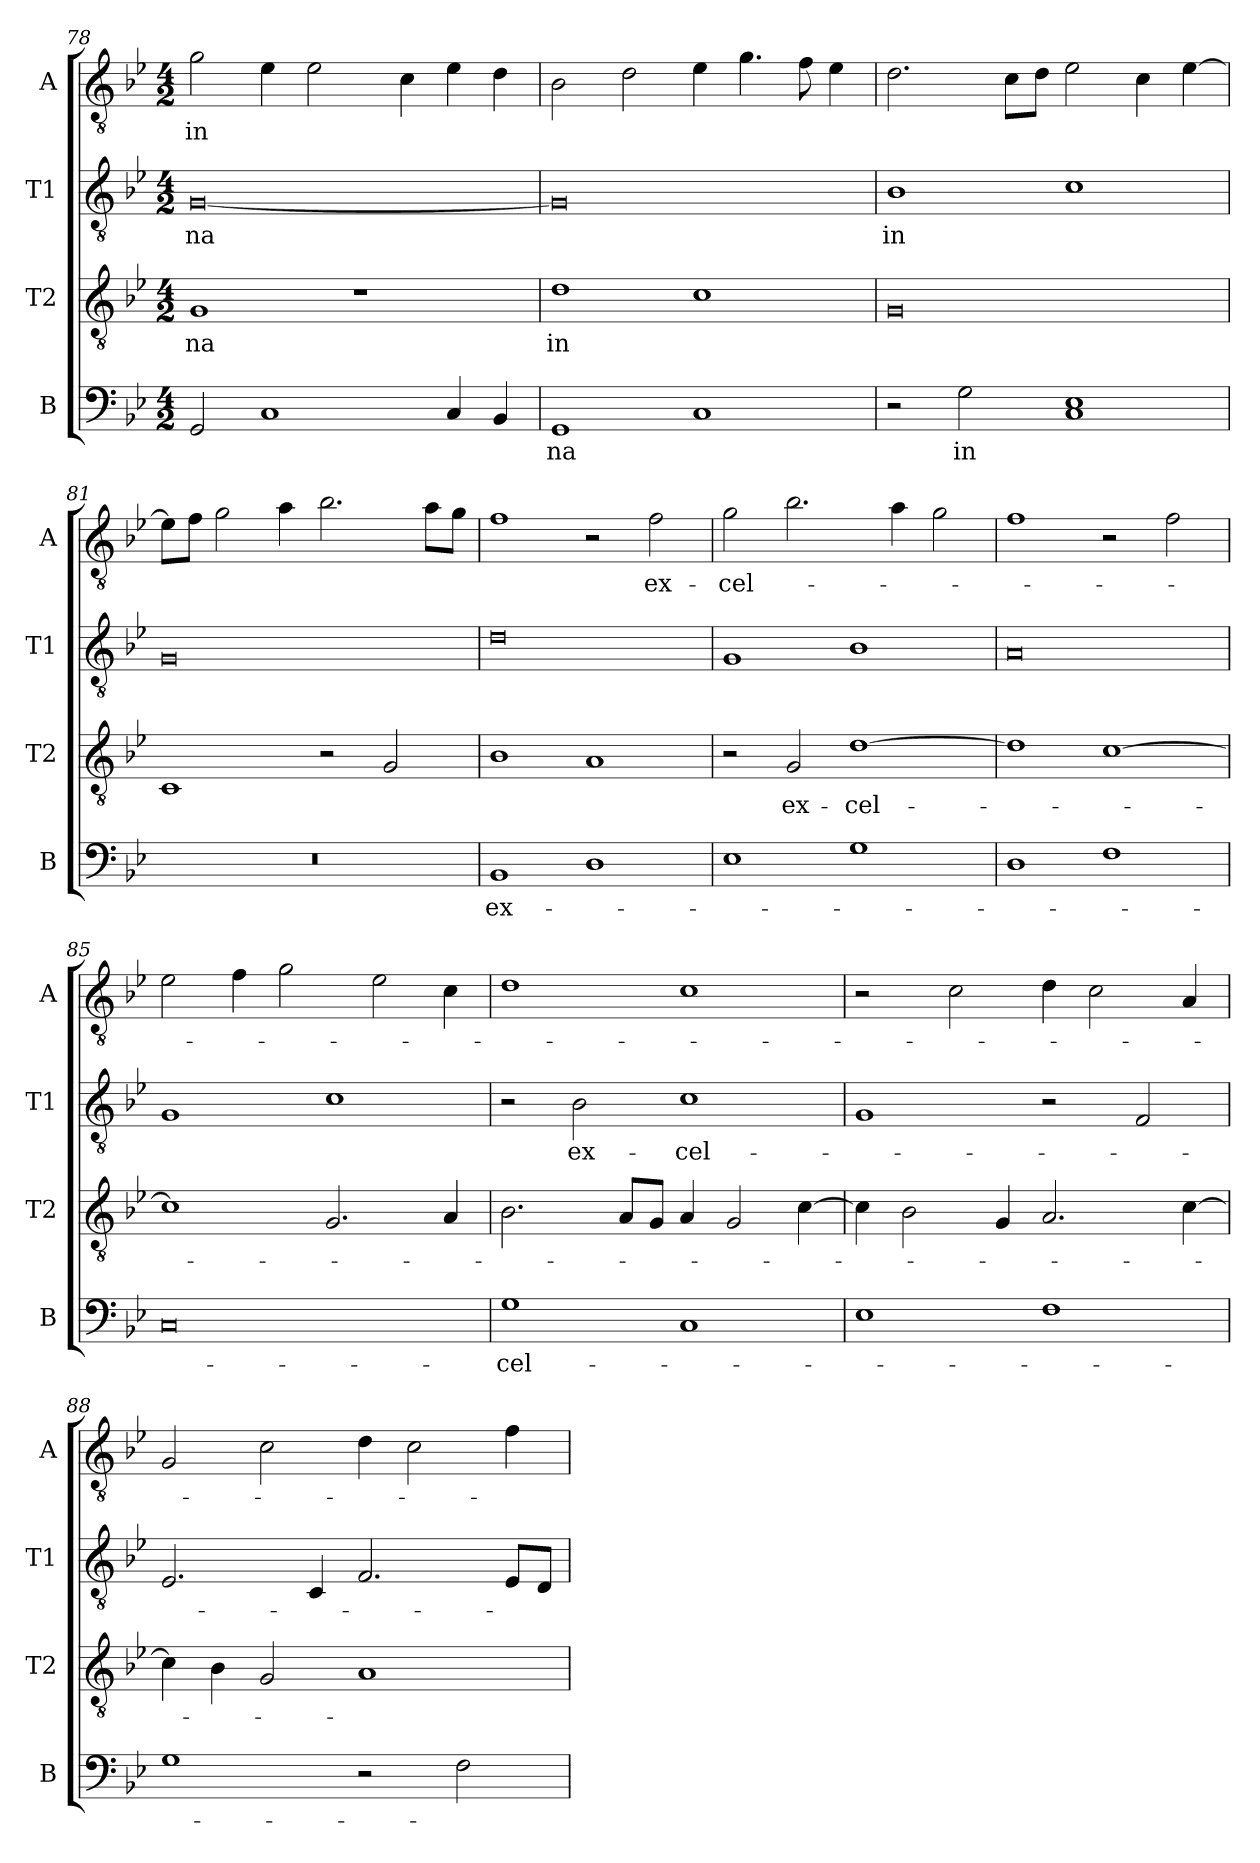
**kern	**text	**kern	**text	**kern	**text	**kern	**text
*part4	*part4	*part3	*part3	*part2	*part2	*part1	*part1
*staff4	*staff4	*staff3	*staff3	*staff2	*staff2	*staff1	*staff1
*I"B	*	*I"T2	*	*I"T1	*	*I"A	*
*I'B	*	*I'T2	*	*I'T1	*	*I'A	*
*clefF4	*	*clefGv2	*	*clefGv2	*	*clefGv2	*
*k[b-e-]	*	*k[b-e-]	*	*k[b-e-]	*	*k[b-e-]	*
*M4/2	*	*M4/2	*	*M4/2	*	*M4/2	*
=78	=78	=78	=78	=78	=78	=78	=78
2GG/	.	1G	na	[0G	-na	2g\	in
1C	.	.	.	.	.	4e-\	.
.	.	.	.	.	.	2e-\	.
.	.	1r	.	.	.	.	.
.	.	.	.	.	.	4c\	.
4C/	.	.	.	.	.	4e-\	.
4BB-/	.	.	.	.	.	4d\	.
=79	=79	=79	=79	=79	=79	=79	=79
1GG	na	1d	in	0G]	.	2B-\	.
.	.	.	.	.	.	2d\	.
1C	.	1c	.	.	.	4e-\	.
.	.	.	.	.	.	4.g\	.
.	.	.	.	.	.	8f\	.
.	.	.	.	.	.	4e-\	.
=80	=80	=80	=80	=80	=80	=80	=80
2r	.	0G	.	1B-	in	2.d\	.
2G\	in	.	.	.	.	.	.
.	.	.	.	.	.	8c\L	.
.	.	.	.	.	.	8d\J	.
1C 1E-	.	.	.	1c	.	2e-\	.
.	.	.	.	.	.	4c\	.
.	.	.	.	.	.	[4e-\	.
=81	=81	=81	=81	=81	=81	=81	=81
0r	.	1C	.	0G	.	8e-\L]	.
.	.	.	.	.	.	8f\J	.
.	.	.	.	.	.	2g\	.
.	.	.	.	.	.	4a\	.
.	.	2r	.	.	.	2.b-\	.
.	.	2G/	.	.	.	.	.
.	.	.	.	.	.	8a\L	.
.	.	.	.	.	.	8g\J	.
=82	=82	=82	=82	=82	=82	=82	=82
1BB-	ex-	1B-	.	0d	.	1f	.
1D	.	1A	.	.	.	2r	.
.	.	.	.	.	.	2f\	ex-
=83	=83	=83	=83	=83	=83	=83	=83
1E-	.	2r	.	1G	.	2g\	-cel-
.	.	2G/	ex-	.	.	2.b-\	.
1G	.	[1d	-cel-	1B-	.	.	.
.	.	.	.	.	.	4a\	.
.	.	.	.	.	.	2g\	.
=84	=84	=84	=84	=84	=84	=84	=84
1D	.	1d]	.	0A	.	1f	.
1F	.	[1c	.	.	.	2r	.
.	.	.	.	.	.	2f\	.
=85	=85	=85	=85	=85	=85	=85	=85
0C	.	1c]	.	1G	.	2e-\	.
.	.	.	.	.	.	4f\	.
.	.	.	.	.	.	2g\	.
.	.	2.G/	.	1c	.	.	.
.	.	.	.	.	.	2e-\	.
.	.	4A/	.	.	.	4c\	.
=86	=86	=86	=86	=86	=86	=86	=86
1G	cel-	2.B-\	.	2r	.	1d	.
.	.	.	.	2B-\	ex-	.	.
.	.	8A/L	.	.	.	.	.
.	.	8G/J	.	.	.	.	.
1C	.	4A/	.	1c	-cel-	1c	.
.	.	2G/	.	.	.	.	.
.	.	[4c\	.	.	.	.	.
=87	=87	=87	=87	=87	=87	=87	=87
1E-	.	4c\]	.	1G	.	2r	.
.	.	2B-\	.	.	.	.	.
.	.	.	.	.	.	2c\	.
.	.	4G/	.	.	.	.	.
1F	.	2.A/	.	2r	.	4d\	.
.	.	.	.	.	.	2c\	.
.	.	.	.	2F/	.	.	.
.	.	[4c\	.	.	.	4A/	.
=88	=88	=88	=88	=88	=88	=88	=88
1G	.	4c\]	.	2.E-/	.	2G/	.
.	.	4B-\	.	.	.	.	.
.	.	2G/	.	.	.	2c\	.
.	.	.	.	4C/	.	.	.
2r	.	1A	.	2.F/	.	4d\	.
.	.	.	.	.	.	2c\	.
2F\	.	.	.	.	.	.	.
.	.	.	.	8E-/L	.	4f\	.
.	.	.	.	8D/J	.	.	.
=	=	=	=	=	=	=	=
*-	*-	*-	*-	*-	*-	*-	*-
